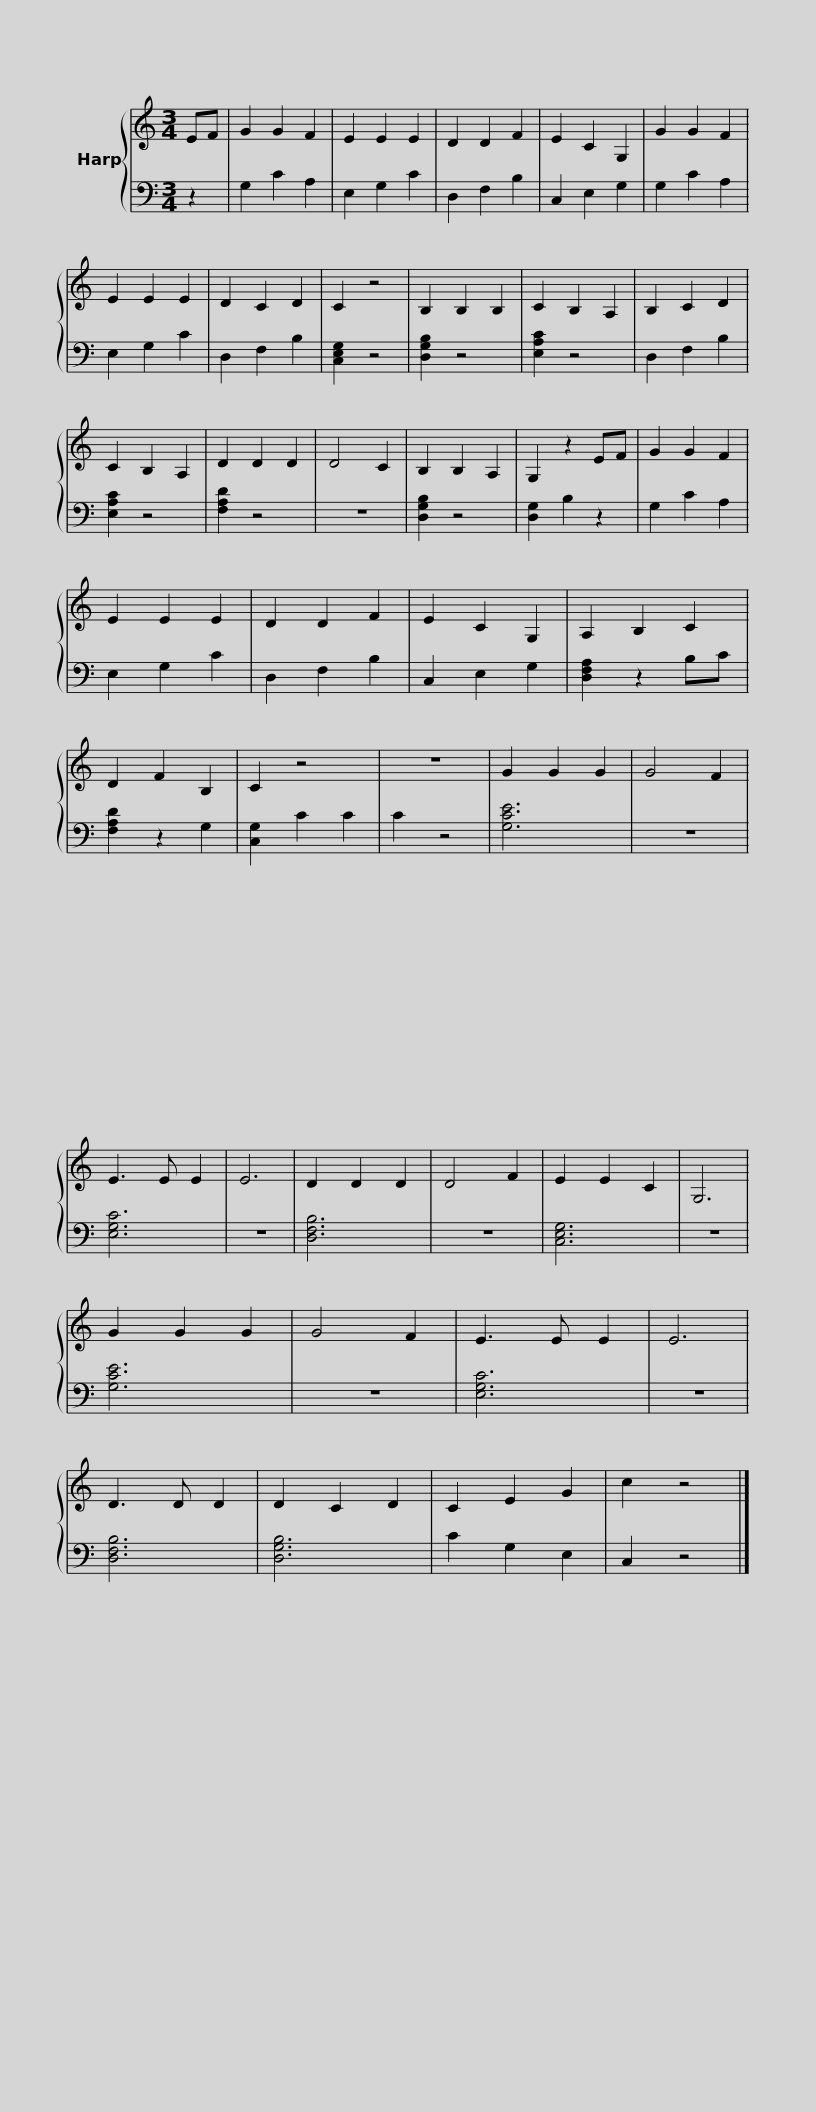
X:1
%%score { 1 | 2 }
L:1/8
M:3/4
I:linebreak $
K:C
V:1 treble
V:2 bass
V:1
 EF | G2 G2 F2 | E2 E2 E2 | D2 D2 F2 | E2 C2 G,2 | %5
 G2 G2 F2 | E2 E2 E2 | D2 C2 D2 | C2 z4 | B,2 B,2 B,2 | %10
 C2 B,2 A,2 |$ B,2 C2 D2 | C2 B,2 A,2 | D2 D2 D2 | D4 C2 | %15
 B,2 B,2 A,2 | G,2 z2 EF | G2 G2 F2 | E2 E2 E2 | D2 D2 F2 | %20
 E2 C2 G,2 |$ A,2 B,2 C2 | D2 F2 B,2 | C2 z4 | z6 | %25
 G2 G2 G2 | G4 F2 | E3 E E2 | E6 | D2 D2 D2 | %30
 D4 F2 | E2 E2 C2 | G,6 |$ G2 G2 G2 | G4 F2 | %35
 E3 E E2 | E6 | D3 D D2 | D2 C2 D2 | C2 E2 G2 | %40
 c2 z4 |] %41
V:2
 z2 | G,2 C2 A,2 | E,2 G,2 C2 | D,2 F,2 B,2 | C,2 E,2 G,2 | %5
 G,2 C2 A,2 | E,2 G,2 C2 | D,2 F,2 B,2 | [C,E,G,]2 z4 | [D,G,B,]2 z4 | %10
 [E,A,C]2 z4 |$ D,2 F,2 B,2 | [E,A,C]2 z4 | [F,A,D]2 z4 | z6 | %15
 [D,G,B,]2 z4 | [D,G,]2 B,2 z2 | G,2 C2 A,2 | E,2 G,2 C2 | D,2 F,2 B,2 | %20
 C,2 E,2 G,2 |$ [D,F,A,]2 z2 B,C | [F,A,D]2 z2 G,2 | [C,G,]2 C2 C2 | C2 z4 | %25
 [G,CE]6 | z6 | [E,G,C]6 | z6 | [D,F,B,]6 | %30
 z6 | [C,E,G,]6 | z6 |$ [G,CE]6 | z6 | %35
 [E,G,C]6 | z6 | [D,F,B,]6 | [D,G,B,]6 | C2 G,2 E,2 | %40
 C,2 z4 |] %41
